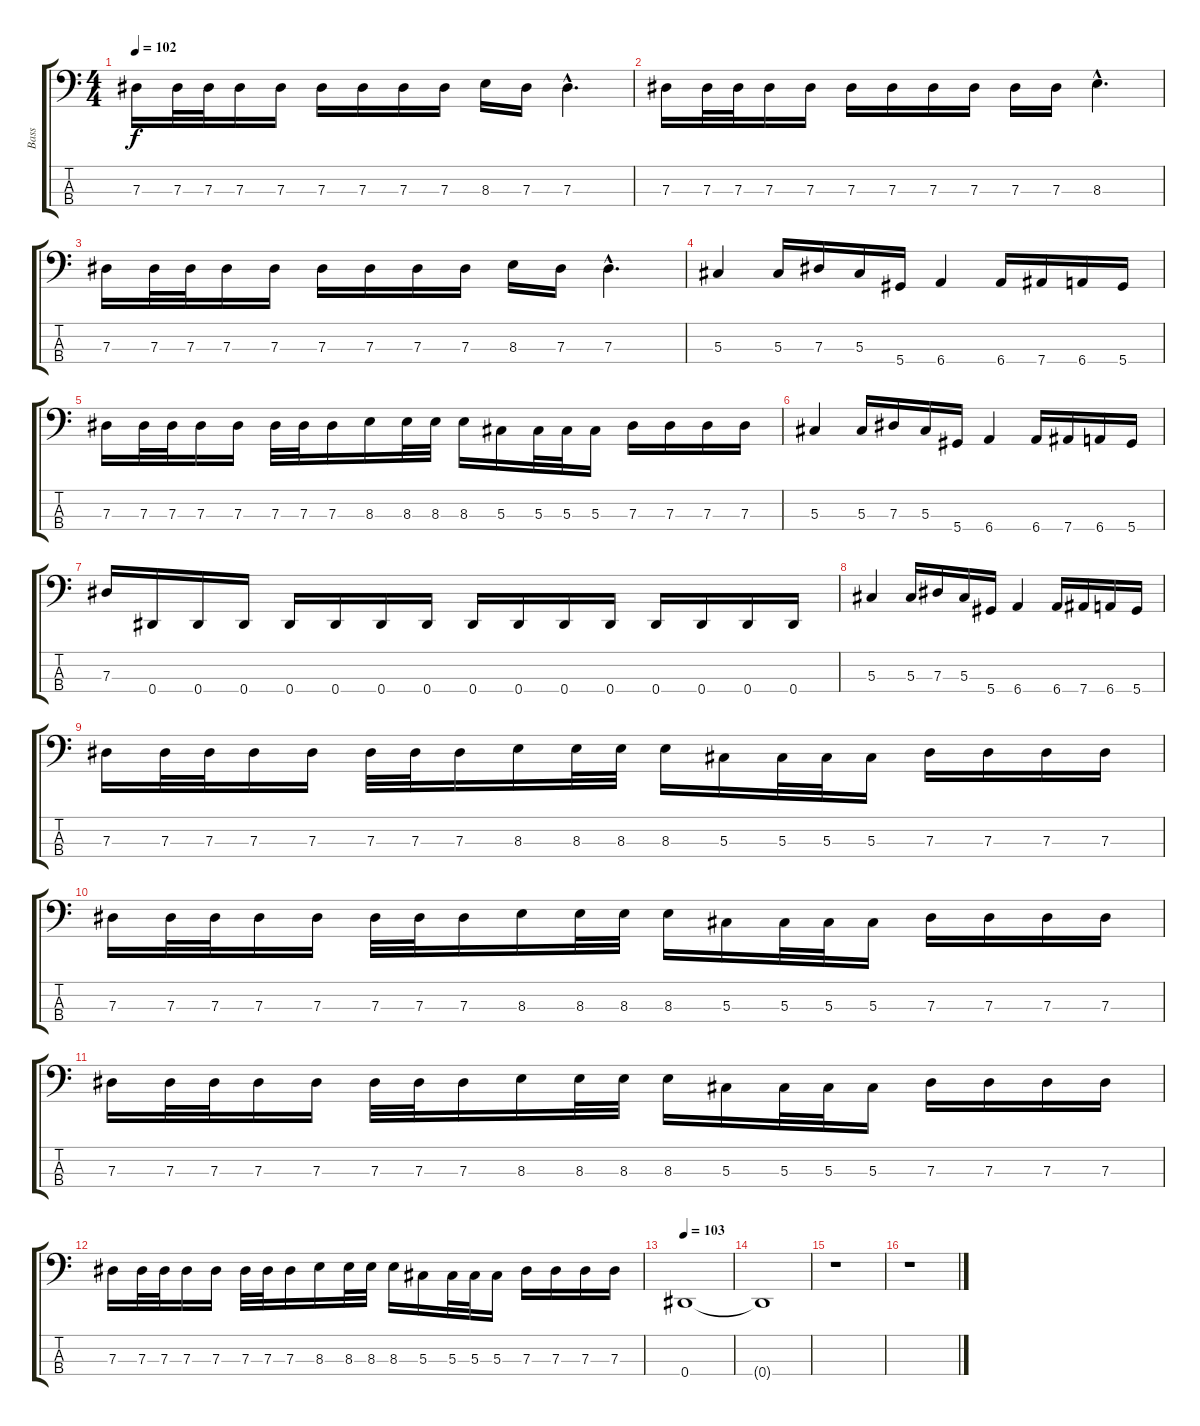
\track ("Bass" "Bass") {instrument electricbasspick}
\staff {score tabs}
\tuning (Gb2 Db2 Ab1 Eb1) {hide}
\ts (4 4)
\tempo 102
\clef f4
\ks c
7.3.16{dy f} 7.3.32 7.3.32 7.3.16 7.3.16 7.3.16 7.3.16 7.3.16 7.3.16 8.3.16 7.3.16 7.3{hac}.4{d} |
7.3.16 7.3.32 7.3.32 7.3.16 7.3.16 7.3.16 7.3.16 7.3.16 7.3.16 7.3.16 7.3.16 8.3{hac}.4{d} |
7.3.16 7.3.32 7.3.32 7.3.16 7.3.16 7.3.16 7.3.16 7.3.16 7.3.16 8.3.16 7.3.16 7.3{hac}.4{d} |
5.3.4 5.3.16 7.3.16 5.3.16 5.4.16 6.4.4 6.4.16 7.4.16 6.4.16 5.4.16 |
7.3.16 7.3.32 7.3.32 7.3.16 7.3.16 7.3.32 7.3.32 7.3.16 8.3.16 8.3.32 8.3.32 8.3.16 5.3.16 5.3.32 5.3.32 5.3.16 7.3.16 7.3.16 7.3.16 7.3.16 |
5.3.4 5.3.16 7.3.16 5.3.16 5.4.16 6.4.4 6.4.16 7.4.16 6.4.16 5.4.16 |
7.3.16 0.4.16 0.4.16 0.4.16 0.4.16 0.4.16 0.4.16 0.4.16 0.4.16 0.4.16 0.4.16 0.4.16 0.4.16 0.4.16 0.4.16 0.4.16 |
5.3.4 5.3.16 7.3.16 5.3.16 5.4.16 6.4.4 6.4.16 7.4.16 6.4.16 5.4.16 |
7.3.16 7.3.32 7.3.32 7.3.16 7.3.16 7.3.32 7.3.32 7.3.16 8.3.16 8.3.32 8.3.32 8.3.16 5.3.16 5.3.32 5.3.32 5.3.16 7.3.16 7.3.16 7.3.16 7.3.16 |
7.3.16 7.3.32 7.3.32 7.3.16 7.3.16 7.3.32 7.3.32 7.3.16 8.3.16 8.3.32 8.3.32 8.3.16 5.3.16 5.3.32 5.3.32 5.3.16 7.3.16 7.3.16 7.3.16 7.3.16 |
7.3.16 7.3.32 7.3.32 7.3.16 7.3.16 7.3.32 7.3.32 7.3.16 8.3.16 8.3.32 8.3.32 8.3.16 5.3.16 5.3.32 5.3.32 5.3.16 7.3.16 7.3.16 7.3.16 7.3.16 |
7.3.16 7.3.32 7.3.32 7.3.16 7.3.16 7.3.32 7.3.32 7.3.16 8.3.16 8.3.32 8.3.32 8.3.16 5.3.16 5.3.32 5.3.32 5.3.16 7.3.16 7.3.16 7.3.16 7.3.16 |
\tempo 103
0.4.1 |
0.4{t}.1 |
r.1 |
r.1
